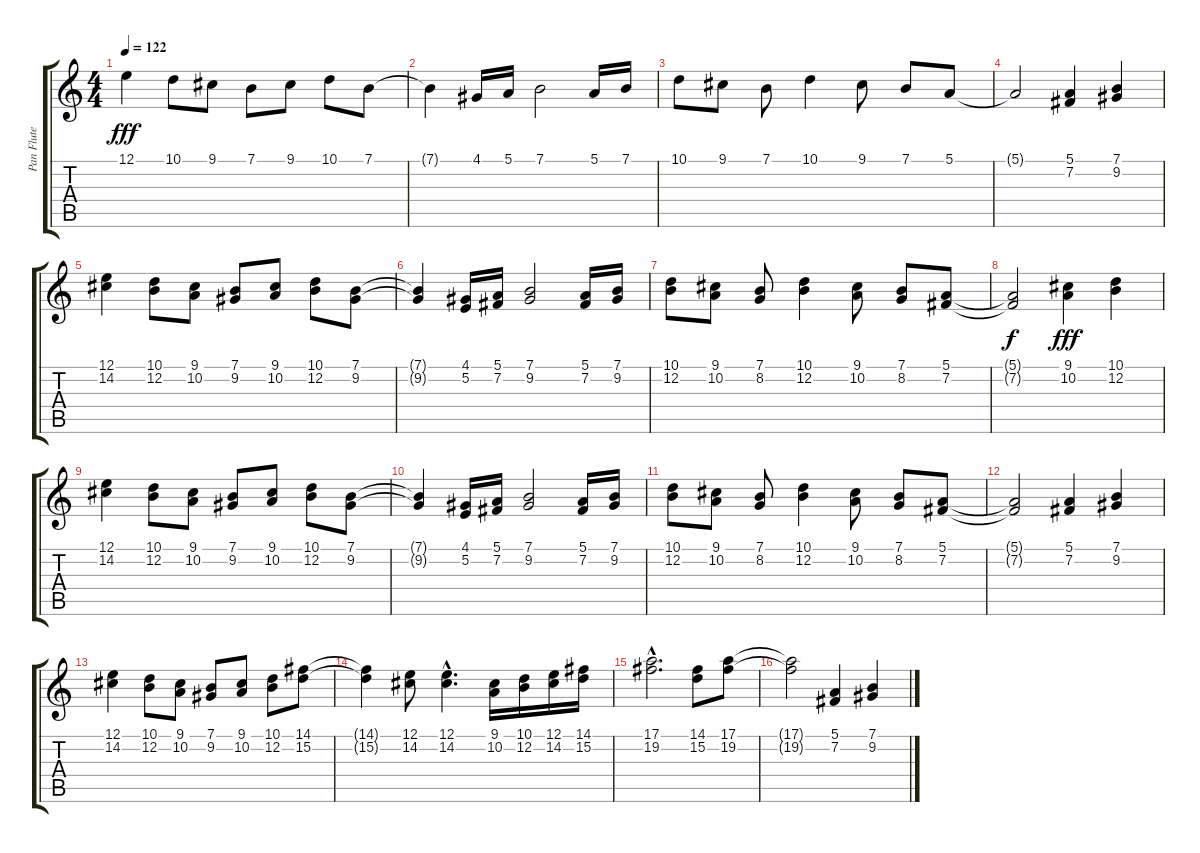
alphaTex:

\track ("Pan Flute" "Pan Flute") {instrument panflute}
\staff {score tabs}
\tuning (E4 B3 G3 D3 A2 E2) {hide}
\ts (4 4)
\tempo 122
\clef g2
\ks c
12.1.4{dy fff} 10.1.8 9.1.8 7.1.8 9.1.8 10.1.8 7.1.8 |
7.1{t}.4 4.1.16 5.1.16 7.1.2 5.1.16 7.1.16 |
10.1.8 9.1.8 7.1.8 10.1.4 9.1.8 7.1.8 5.1.8 |
5.1{t}.2 (5.1 7.2).4 (7.1 9.2).4 |
(12.1 14.2).4 (10.1 12.2).8 (9.1 10.2).8 (7.1 9.2).8 (9.1 10.2).8 (10.1 12.2).8 (7.1 9.2).8 |
(7.1{t} 9.2{t}).4 (4.1 5.2).16 (5.1 7.2).16 (7.1 9.2).2 (5.1 7.2).16 (7.1 9.2).16 |
(10.1 12.2).8 (9.1 10.2).8 (7.1 8.2).8 (10.1 12.2).4 (9.1 10.2).8 (7.1 8.2).8 (5.1 7.2).8 |
(5.1{t} 7.2{t}).2{dy f} (9.1 10.2).4{dy fff} (10.1 12.2).4 |
(12.1 14.2).4 (10.1 12.2).8 (9.1 10.2).8 (7.1 9.2).8 (9.1 10.2).8 (10.1 12.2).8 (7.1 9.2).8 |
(7.1{t} 9.2{t}).4 (4.1 5.2).16 (5.1 7.2).16 (7.1 9.2).2 (5.1 7.2).16 (7.1 9.2).16 |
(10.1 12.2).8 (9.1 10.2).8 (7.1 8.2).8 (10.1 12.2).4 (9.1 10.2).8 (7.1 8.2).8 (5.1 7.2).8 |
(5.1{t} 7.2{t}).2 (5.1 7.2).4 (7.1 9.2).4 |
(12.1 14.2).4 (10.1 12.2).8 (9.1 10.2).8 (7.1 9.2).8 (9.1 10.2).8 (10.1 12.2).8 (14.1 15.2).8 |
(14.1{t} 15.2{t}).4 (12.1 14.2).8 (12.1{hac} 14.2{hac}).4{d} (9.1 10.2).16 (10.1 12.2).16 (12.1 14.2).16 (14.1 15.2).16 |
(17.1{hac} 19.2{hac}).2{d} (14.1 15.2).8 (17.1 19.2).8 |
(17.1{t} 19.2{t}).2 (5.1 7.2).4 (7.1 9.2).4
